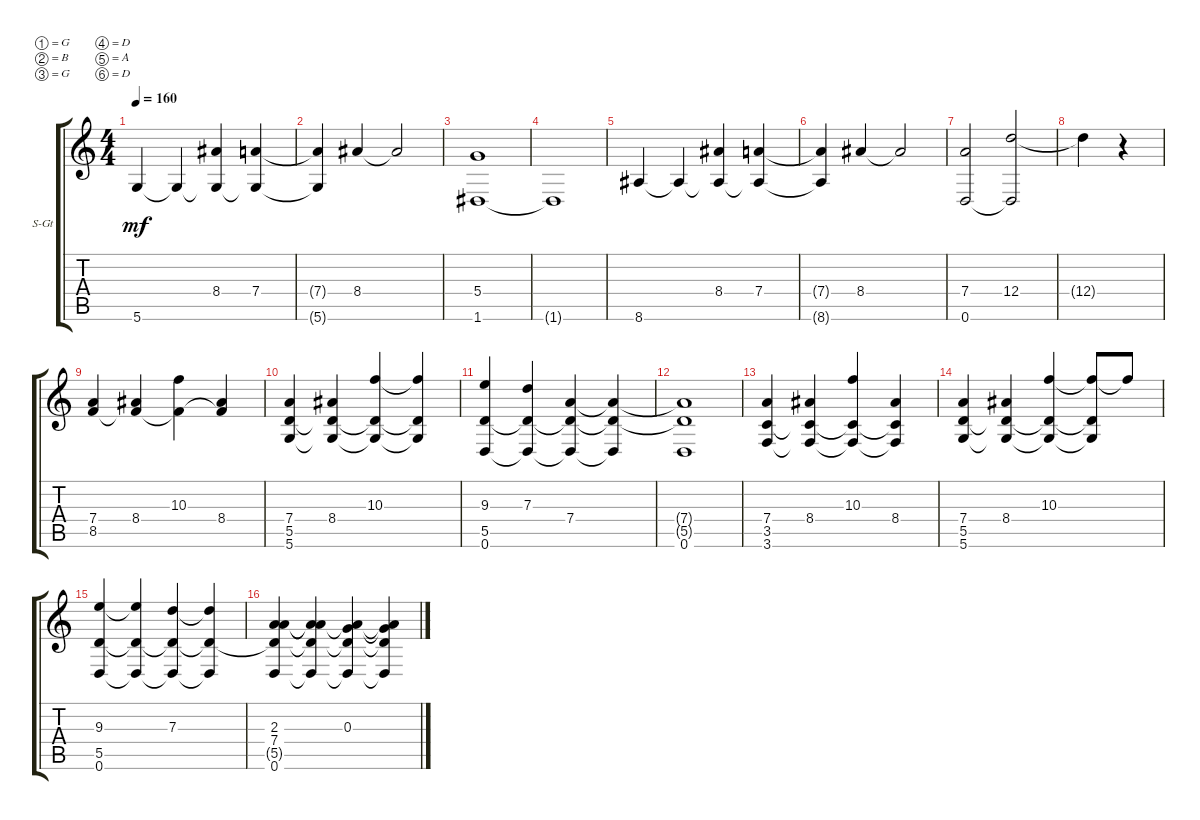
\defaultSystemsLayout 4
\bracketExtendMode groupsimilarinstruments
\firstSystemTrackNameOrientation horizontal
\otherSystemsTrackNameOrientation horizontal
\track ("Steel Guitar" "S-Gt") {solo instrument viola}
\staff {score tabs}
\tuning (G4 B3 G3 D3 A2 D2)
\displaytranspose 12
\ts (4 4)
\tempo 160
\clef g2
\ks c
5.6.4{dy mf} 5.6{t}.4 (8.4 5.6{t}).4 (5.6{t} 7.4).4 |
(5.6{t} 7.4{t}).4 8.4.4 8.4{t}.2 |
(1.6 5.4).1 |
1.6{t}.1 |
8.6.4 8.6{t}.4 (8.4 8.6{t}).4 (8.6{t} 7.4).4 |
(8.6{t} 7.4{t}).4 8.4.4 8.4{t}.2 |
(0.6 7.4).2 (12.4 0.6{t}).2 |
12.4{t}.4 r.4 |
(8.5 7.4).4 (8.4 8.5{t}).4 (10.3 8.5{t}).4 (8.4 8.5{t}).4 |
(5.5 5.6 7.4).4 (8.4 5.6{t} 5.5{t}).4 (10.3 5.6{t} 5.5{t}).4 (10.3{t} 5.6{t} 5.5{t}).4 |
(9.3 0.6 5.5).4 (7.3 0.6{t} 5.5{t}).4 (7.4 0.6{t} 5.5{t}).4 (0.6{t} 5.5{t} 7.4{t}).4 |
(0.6 5.5{t} 7.4{t}).1 |
(3.5 7.4 3.6).4 (8.4 3.5{t} 3.6{t}).4 (10.3 3.5{t} 3.6{t}).4 (8.4 3.5{t} 3.6{t}).4 |
(5.5 5.6 7.4).4 (8.4 5.5{t} 5.6{t}).4 (10.3 5.5{t} 5.6{t}).4 (10.3{t} 5.5{t} 5.6{t}).8 10.3{t}.8 |
(9.3 0.6 5.5).4 (9.3{t} 0.6{t} 5.5{t}).4 (0.6{t} 5.5{t} 7.3).4 (0.6{t} 5.5{t} 7.3{t}).4 |
(0.6 5.5{t} 7.4 2.3).4 (2.3{t} 0.6{t} 5.5{t} 7.4{t}).4 (0.3 0.6{t} 5.5{t} 7.4{t}).4 (0.3{t} 0.6{t} 5.5{t} 7.4{t}).4
